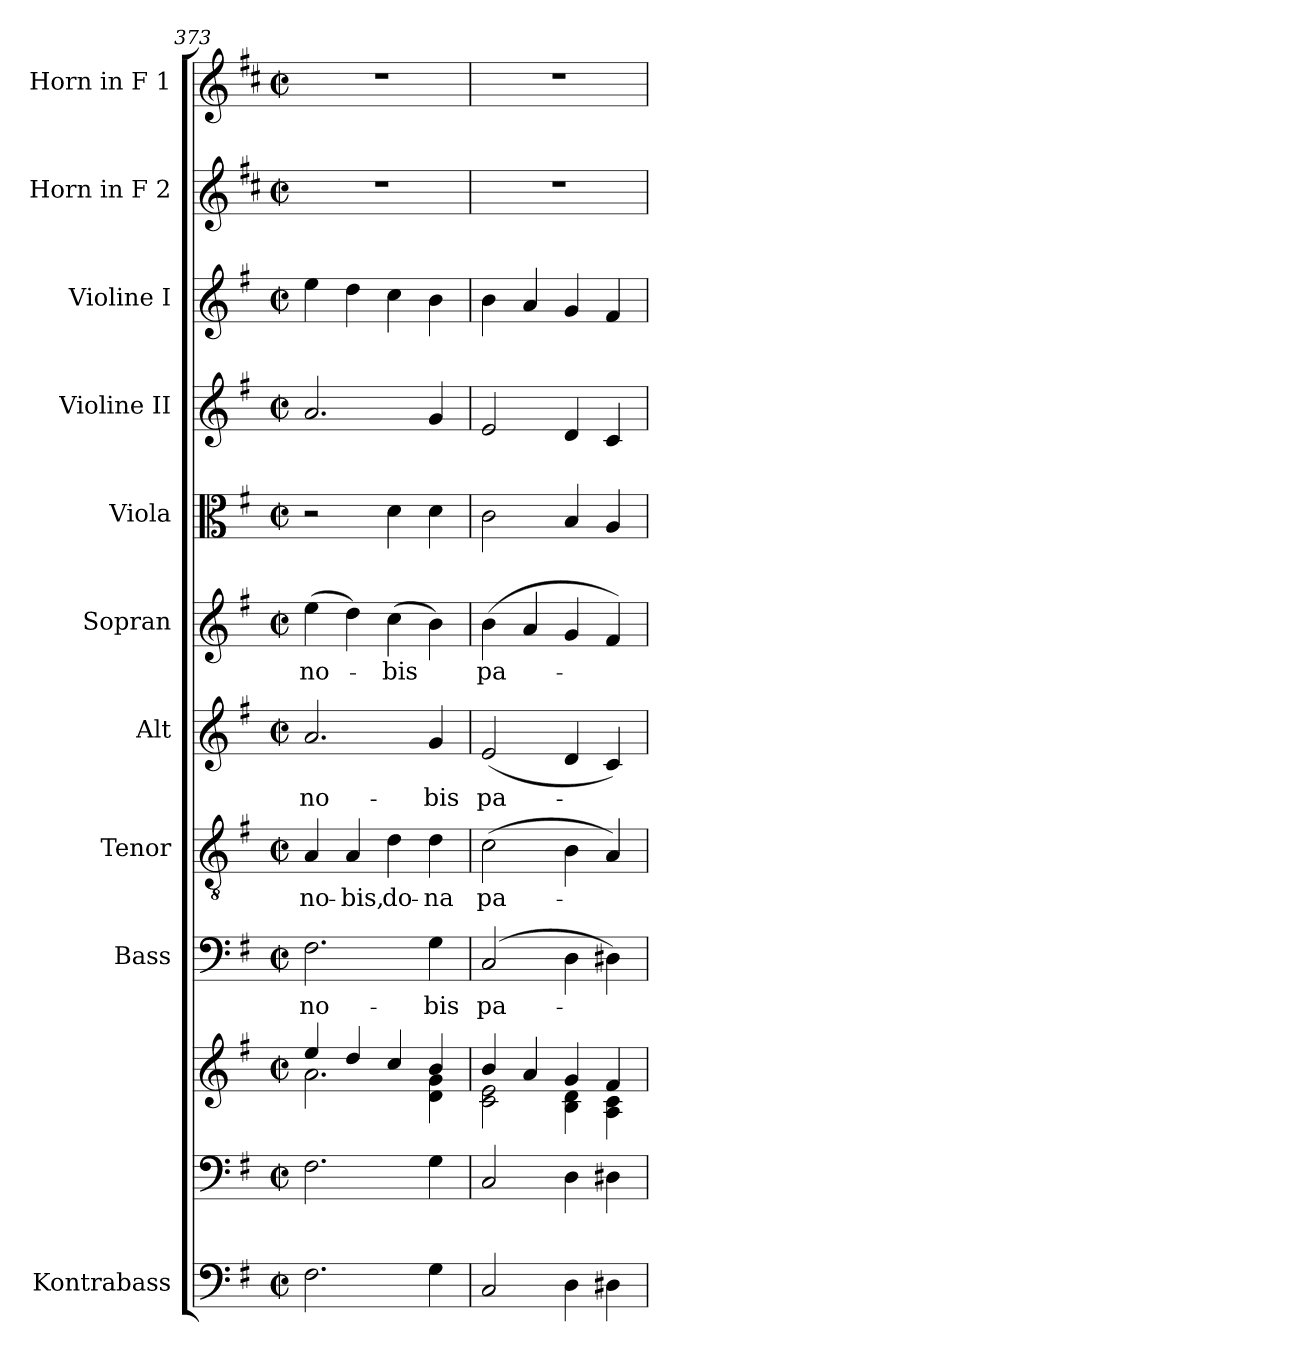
**kern	**kern	**kern	**kern	**text	**kern	**text	**kern	**text	**kern	**text	**kern	**kern	**kern	**kern	**kern
*part11	*part10	*part10	*part9	*part9	*part8	*part8	*part7	*part7	*part6	*part6	*part5	*part4	*part3	*part2	*part1
*staff12	*staff11	*staff10	*staff9	*staff9	*staff8	*staff8	*staff7	*staff7	*staff6	*staff6	*staff5	*staff4	*staff3	*staff2	*staff1
*I"Kontrabass	*	*	*I"Bass	*	*I"Tenor	*	*I"Alt	*	*I"Sopran	*	*I"Viola	*I"Violine II	*I"Violine I	*I"Horn in F 2	*I"Horn in F 1
*I'Kb.	*	*	*I'B.	*	*I'T.	*	*I'A.	*	*I'S.	*	*I'Vla.	*I'Vl. II	*I'Vl. I	*	*
*clefF4	*clefF4	*clefG2	*clefF4	*	*clefGv2	*	*clefG2	*	*clefG2	*	*clefC3	*clefG2	*clefG2	*clefG2	*clefG2
*ITrd7c12	*	*	*	*	*	*	*	*	*	*	*	*	*	*ITrd4c7	*ITrd4c7
*k[f#]	*k[f#]	*k[f#]	*k[f#]	*	*k[f#]	*	*k[f#]	*	*k[f#]	*	*k[f#]	*k[f#]	*k[f#]	*k[f#]	*k[f#]
*G:	*G:	*G:	*G:	*	*G:	*	*G:	*	*G:	*	*G:	*G:	*G:	*G:	*G:
*M2/2	*M2/2	*M2/2	*M2/2	*	*M2/2	*	*M2/2	*	*M2/2	*	*M2/2	*M2/2	*M2/2	*M2/2	*M2/2
*met(c|)	*met(c|)	*met(c|)	*met(c|)	*	*met(c|)	*	*met(c|)	*	*met(c|)	*	*met(c|)	*met(c|)	*met(c|)	*met(c|)	*met(c|)
=373	=373	=373	=373	=373	=373	=373	=373	=373	=373	=373	=373	=373	=373	=373	=373
*	*	*^	*	*	*	*	*	*	*	*	*	*	*	*	*
!	!	!	!	!	!LO:LY:b	!	!LO:LY:b	!	!LO:LY:b	!	!LO:LY:b	!	!	!	!	!
2.FF#\	2.F#\	4ee/	2.a\	2.F#\	no-	4A/	no-	2.a/	no-	(>4ee\	no-	2r	2.a/	4ee\	1r	1r
!	!	!	!	!	!	!	!LO:LY:b	!	!	!	!	!	!	!	!	!
.	.	4dd/	.	.	.	4A/	-bis,	.	.	4dd\)	.	.	.	4dd\	.	.
!	!	!	!	!	!	!	!LO:LY:b	!	!	!	!LO:LY:b	!	!	!	!	!
.	.	4cc/	.	.	.	4d\	do-	.	.	(>4cc\	-bis	4d\	.	4cc\	.	.
!	!	!	!	!	!LO:LY:b	!	!LO:LY:b	!	!LO:LY:b	!	!	!	!	!	!	!
4GG\	4G\	4b/	4d\ 4g\	4G\	-bis	4d\	-na	4g/	-bis	4b\)	.	4d\	4g/	4b\	.	.
=374	=374	=374	=374	=374	=374	=374	=374	=374	=374	=374	=374	=374	=374	=374	=374	=374
!	!	!	!	!	!LO:LY:b	!	!LO:LY:b	!	!LO:LY:b	!	!LO:LY:b	!	!	!	!	!
2CC/	2C/	4b/	2c\ 2e\	(2C/	pa-	(>2c\	pa-	(<2e/	pa-	(>4b\	pa-	2c\	2e/	4b\	1r	1r
.	.	4a/	.	.	.	.	.	.	.	4a/	.	.	.	4a/	.	.
4DD\	4D\	4g/	4B\ 4d\	4D\	.	4B\	.	4d/	.	4g/	.	4B/	4d/	4g/	.	.
4DD#X\	4D#X\	4f#/	4A\ 4c\	4D#X\)	.	4A/)	.	4c/)	.	4f#/)	.	4A/	4c/	4f#/	.	.
*	*	*v	*v	*	*	*	*	*	*	*	*	*	*	*	*	*
=	=	=	=	=	=	=	=	=	=	=	=	=	=	=	=
*-	*-	*-	*-	*-	*-	*-	*-	*-	*-	*-	*-	*-	*-	*-	*-
